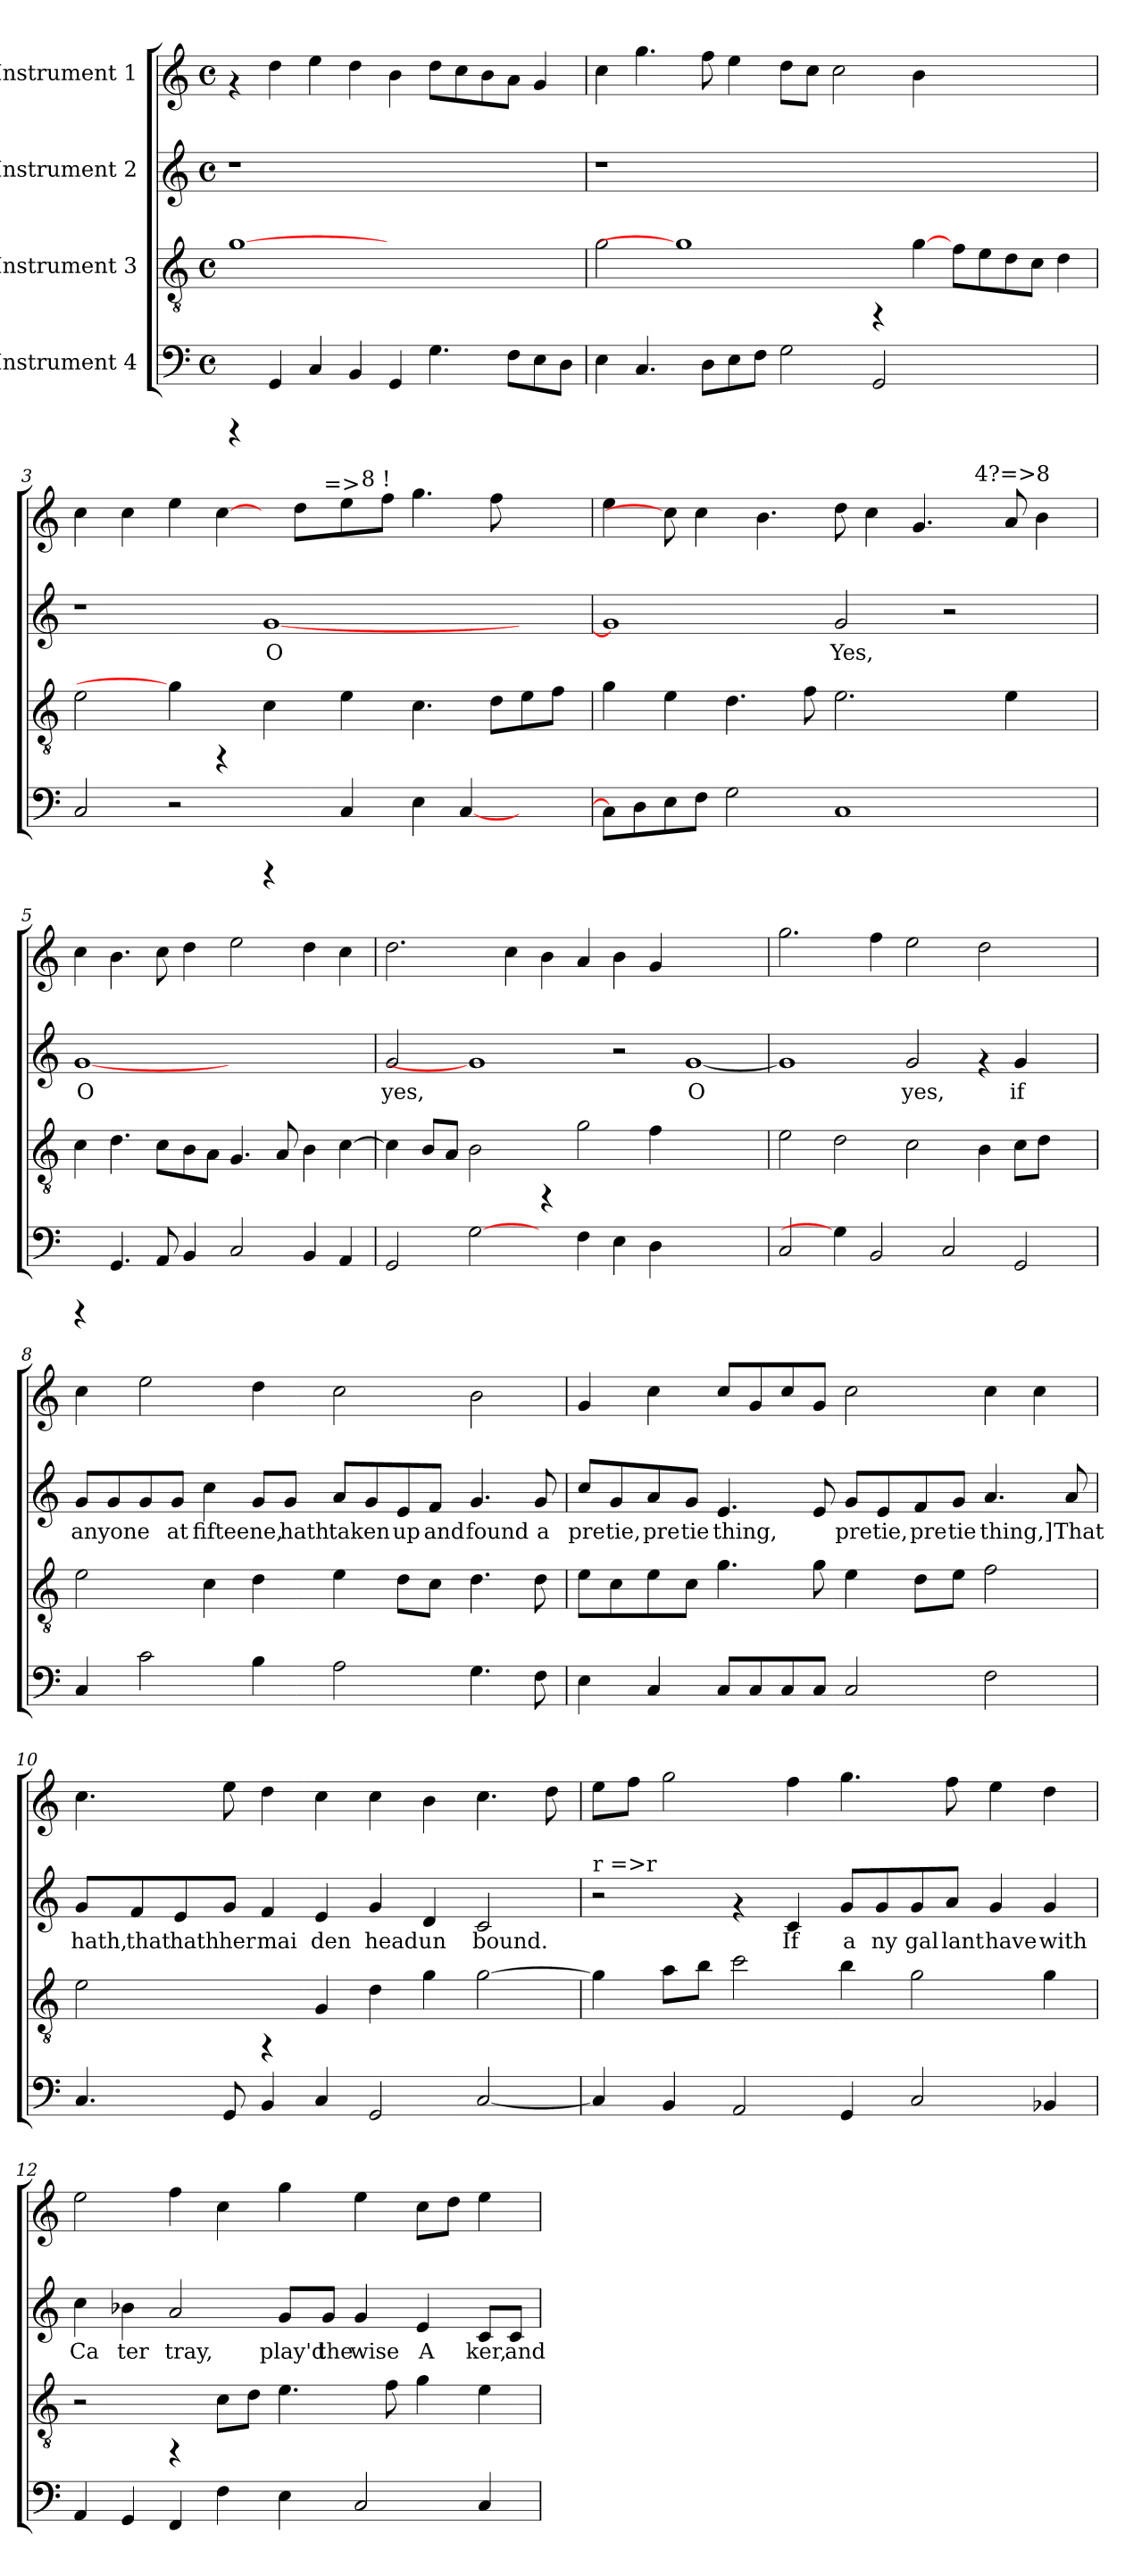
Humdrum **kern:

**kern	**kern	**kern	**text	**kern
*part4	*part3	*part2	*part2	*part1
*staff4	*staff3	*staff2	*staff2	*staff1
*I"Instrument 4	*I"Instrument 3	*I"Instrument 2	*	*I"Instrument 1
!!LO:PB:g=z
*stria5	*stria5	*stria5	*	*stria5
*clefF4	*clefGv2	*clefG2	*	*clefG2
*k[]	*k[]	*k[]	*	*k[]
*C:	*C:	*C:	*	*C:
*M4/4	*M4/4	*M4/4	*	*M4/4
*met(c)	*met(c)	*met(c)	*	*met(c)
=1	=1	=1	=1	=1
4rCCC	[1g	1r	.	4rf
4GG/	.	.	.	4dd\
4C/	.	.	.	4ee\
4BB/	.	.	.	4dd\
4GG/	1ryy	1ryy	.	4b\
4.G\	.	.	.	8dd\L
.	.	.	.	8cc\
.	.	.	.	8b\
8F\L	.	.	.	8a\J
8E\	.	.	.	4g/
8D\J	.	.	.	.
=2	=2	=2	=2	=2
4E\	2g\	1r	.	4cc\
4.C/	.	.	.	4.gg\
.	1g]	.	.	.
8D\L	.	.	.	8ff\
8E\	.	.	.	4ee\
8F\J	.	.	.	.
2G\	.	1..ryy	.	8dd\L
.	.	.	.	8cc\J
.	.	.	.	2cc\
2GG/	4rFF	.	.	.
.	[4g\	.	.	4b\
2.ryy	8f\L	.	.	2.ryy
.	8e\	.	.	.
.	8d\	.	.	.
.	8c\J	.	.	.
.	4d\	.	.	.
!!LO:LB:g=z
=3	=3	=3	=3	=3
*	*	*	*	*^
*	*	*	*	*	*^
2C/	2e\	1r	.	4cc\	1ryy	1ryy
.	.	.	.	4cc\	.	.
2r	4g\]	.	.	4ee\	.	.
.	4rFF	.	.	[4cc\	.	.
!	!	!	!LO:LY:b:cj	!	!	!
4rCCC	4c\	[<1g	O	8ryy	8ryy	4ryy
.	.	.	.	8dd\L	16ryy	.
.	.	.	.	.	64ryy	.
!	!	!	!	!	!LO:TX:a:t==>	!
.	.	.	.	.	1ryy	.
4C/	4e\	.	.	8ee\	.	16ryy
!	!	!	!	!	!	!LO:TX:a:t=8 !
.	.	.	.	.	.	2...ryy
.	.	.	.	8ff\J	.	.
4E\	4.c\	.	.	4.gg\	.	.
[<4C/	.	.	.	.	.	.
.	8d\L	.	.	8ff\	.	.
4ryy	8e\	4ryy	.	4ryy	.	.
.	8f\J	.	.	.	.	.
.	.	.	.	.	32.ryy	.
=4	=4	=4	=4	=4	=4	=4
!	!	!	!LO:LY:b:cj	!	!	!
*	*	*	*	*	*v	*v
8C\L]	4g\	1g]	.	4ee\	1ryy
8D\	.	.	.	.	.
8E\	4e\	.	.	8cc\]	.
8F\J	.	.	.	4cc\	.
2G\	4.d\	.	.	.	.
.	.	.	.	4.b\	.
.	8f\	.	.	.	.
!	!	!	!LO:LY:b:cj	!	!
1C	2.e\	2g/	Yes,	8dd\	2ryy
.	.	.	.	4cc\	.
.	.	.	.	4.g/	.
.	.	2r	.	.	8ryy
!	!	!	!	!	!LO:TX:a:t=4?=>8
.	.	.	.	.	2ryy
.	4e\	.	.	8a/	.
.	.	.	.	4b\	.
8ryy	8ryy	8ryy	.	.	.
=5	=5	=5	=5	=5	=5
!	!	!	!LO:LY:b:cj	!	!
*	*	*	*	*v	*v
4rCCC	4c\	[1g	O	4cc\
4.GG/	4.d\	.	.	4.b\
8AA/	8c\L	.	.	8cc\
4BB/	8B\	.	.	4dd\
.	8A\J	.	.	.
2C/	4.G/	1ryy	.	2ee\
.	8A/	.	.	.
4BB/	4B\	.	.	4dd\
4AA/	[<4c\	.	.	4cc\
!!LO:LB:g=z
=6	=6	=6	=6	=6
!	!	!	!LO:LY:b:cj	!
2GG/	4c\]	2g/	yes,	2.dd\
.	8B/L	.	.	.
.	8A/J	.	.	.
[2G\	2B\	1g]	.	.
.	.	.	.	4cc\
4ryy	4rFF	.	.	4b\
4F\	2g\	.	.	4a/
4E\	.	2r	.	4b\
4D\	4f\	.	.	4g/
!	!	!	!LO:LY:b:cj	!
1ryy	1ryy	[<1g	O	1ryy
=7	=7	=7	=7	=7
!	!	!	!LO:LY:b:cj	!
2C/	2e\	1g]	.	2.gg\
4G\]	2d\	.	.	.
2BB/	.	.	.	4ff\
!	!	!	!LO:LY:b:cj	!
.	2c\	2g/	yes,	2ee\
2C/	.	.	.	.
.	4B\	4rf	.	2dd\
!	!	!	!LO:LY:b:cj	!
2GG/	8c\L	4g/	if	.
.	8d\J	.	.	.
.	4ryy	4ryy	.	4ryy
=8	=8	=8	=8	=8
!	!	!	!LO:LY:b:cj	!
4C/	2e\	8g/L	anyone	4cc\
!	!	!	!LO:LY:b:cj	!
.	.	8g/	.	.
!	!	!	!LO:LY:b:cj	!
2c\	.	8g/	.	2ee\
!	!	!	!LO:LY:b:cj	!
.	.	8g/J	at	.
!	!	!	!LO:LY:b:cj	!
.	4c\	4cc\	fifteene,	.
!	!	!	!LO:LY:b:cj	!
4B\	4d\	8g/L	.	4dd\
!	!	!	!LO:LY:b:cj	!
.	.	8g/J	hath	.
!	!	!	!LO:LY:b:cj	!
2A\	4e\	8a/L	taken	2cc\
!	!	!	!LO:LY:b:cj	!
.	.	8g/	.	.
!	!	!	!LO:LY:b:cj	!
.	8d\L	8e/	up	.
!	!	!	!LO:LY:b:cj	!
.	8c\J	8f/J	and	.
!	!	!	!LO:LY:b:cj	!
4.G\	4.d\	4.g/	found	2b\
!	!	!	!LO:LY:b:cj	!
8F\	8d\	8g/	a	.
!!LO:PB:g=z
=9	=9	=9	=9	=9
!	!	!	!LO:LY:b:cj	!
4E\	8e\L	8cc/L	pre	4g/
!	!	!	!LO:LY:b:cj	!
.	8c\	8g/	tie,	.
!	!	!	!LO:LY:b:cj	!
4C/	8e\	8a/	pre	4cc\
!	!	!	!LO:LY:b:cj	!
.	8c\J	8g/J	tie	.
!	!	!	!LO:LY:b:cj	!
8C/L	4.g\	4.e/	thing,	8cc/L
8C/	.	.	.	8g/
8C/	.	.	.	8cc/
!	!	!	!LO:LY:b:cj	!
8C/J	8g\	8e/	.	8g/J
!	!	!	!LO:LY:b:cj	!
2C/	4e\	8g/L	pre	2cc\
!	!	!	!LO:LY:b:cj	!
.	.	8e/	tie,	.
!	!	!	!LO:LY:b:cj	!
.	8d\L	8f/	pre	.
!	!	!	!LO:LY:b:cj	!
.	8e\J	8g/J	tie	.
!	!	!	!LO:LY:b:cj	!
2F\	2f\	4.a/	thing,]	4cc\
.	.	.	.	4cc\
!	!	!	!LO:LY:b:cj	!
.	.	8a/	That	.
!!LO:PB:g=z
=10	=10	=10	=10	=10
!	!	!	!LO:LY:b:cj	!
4.C/	2e\	8g/L	hath,	4.cc\
!	!	!	!LO:LY:b:cj	!
.	.	8f/	that	.
!	!	!	!LO:LY:b:cj	!
.	.	8e/	hath	.
!	!	!	!LO:LY:b:cj	!
8GG/	.	8g/J	her	8ee\
!	!	!	!LO:LY:b:cj	!
4BB/	4rFF	4f/	mai	4dd\
!	!	!	!LO:LY:b:cj	!
4C/	4G/	4e/	den	4cc\
!	!	!	!LO:LY:b:cj	!
2GG/	4d\	4g/	head	4cc\
!	!	!	!LO:LY:b:cj	!
.	4g\	4d/	un	4b\
!	!	!	!LO:LY:b:cj	!
[<2C/	[>2g\	2c/	bound.	4.cc\
.	.	.	.	8dd\
=11	=11	=11	=11	=11
!	!	!LO:TX:a:t=r =>r	!	!
4C/]	4g\]	2r	.	8ee\L
.	.	.	.	8ff\J
4BB/	8a\L	.	.	2gg<\
.	8b\J	.	.	.
2AA/	2cc\	4rf	.	.
!	!	!	!LO:LY:b:cj	!
.	.	4c/	If	4ff\
!	!	!	!LO:LY:b:cj	!
4GG/	4b\	8g/L	a	4.gg\
!	!	!	!LO:LY:b:cj	!
.	.	8g/	ny	.
!	!	!	!LO:LY:b:cj	!
2C/	2g\	8g/	gal	.
!	!	!	!LO:LY:b:cj	!
.	.	8a/J	lant	8ff\
!	!	!	!LO:LY:b:cj	!
.	.	4g/	have	4ee\
!	!	!	!LO:LY:b:cj	!
4BB-X/	4g\	4g/	with	4dd\
!!LO:LB:g=z
=12	=12	=12	=12	=12
!	!	!	!LO:LY:b:cj	!
4AA/	2r	4cc\	Ca	2ee\
!	!	!	!LO:LY:b:cj	!
4GG/	.	4b-X\	ter	.
!	!	!	!LO:LY:b:cj	!
4FF/	4rFF	2a/	tray,	4ff\
4F\	8c\L	.	.	4cc\
.	8d\J	.	.	.
!	!	!	!LO:LY:b:cj	!
4E\	4.e\	8g/L	play'd	4gg\
!	!	!	!LO:LY:b:cj	!
.	.	8g/J	the	.
!	!	!	!LO:LY:b:cj	!
2C/	.	4g/	wise	4ee\
.	8f\	.	.	.
!	!	!	!LO:LY:b:cj	!
.	4g\	4e/	A	8cc\L
.	.	.	.	8dd\J
!	!	!	!LO:LY:b:cj	!
4C/	4e\	8c/L	ker,	4ee\
!	!	!	!LO:LY:b:cj	!
.	.	8c/J	and	.
=	=	=	=	=
*-	*-	*-	*-	*-
